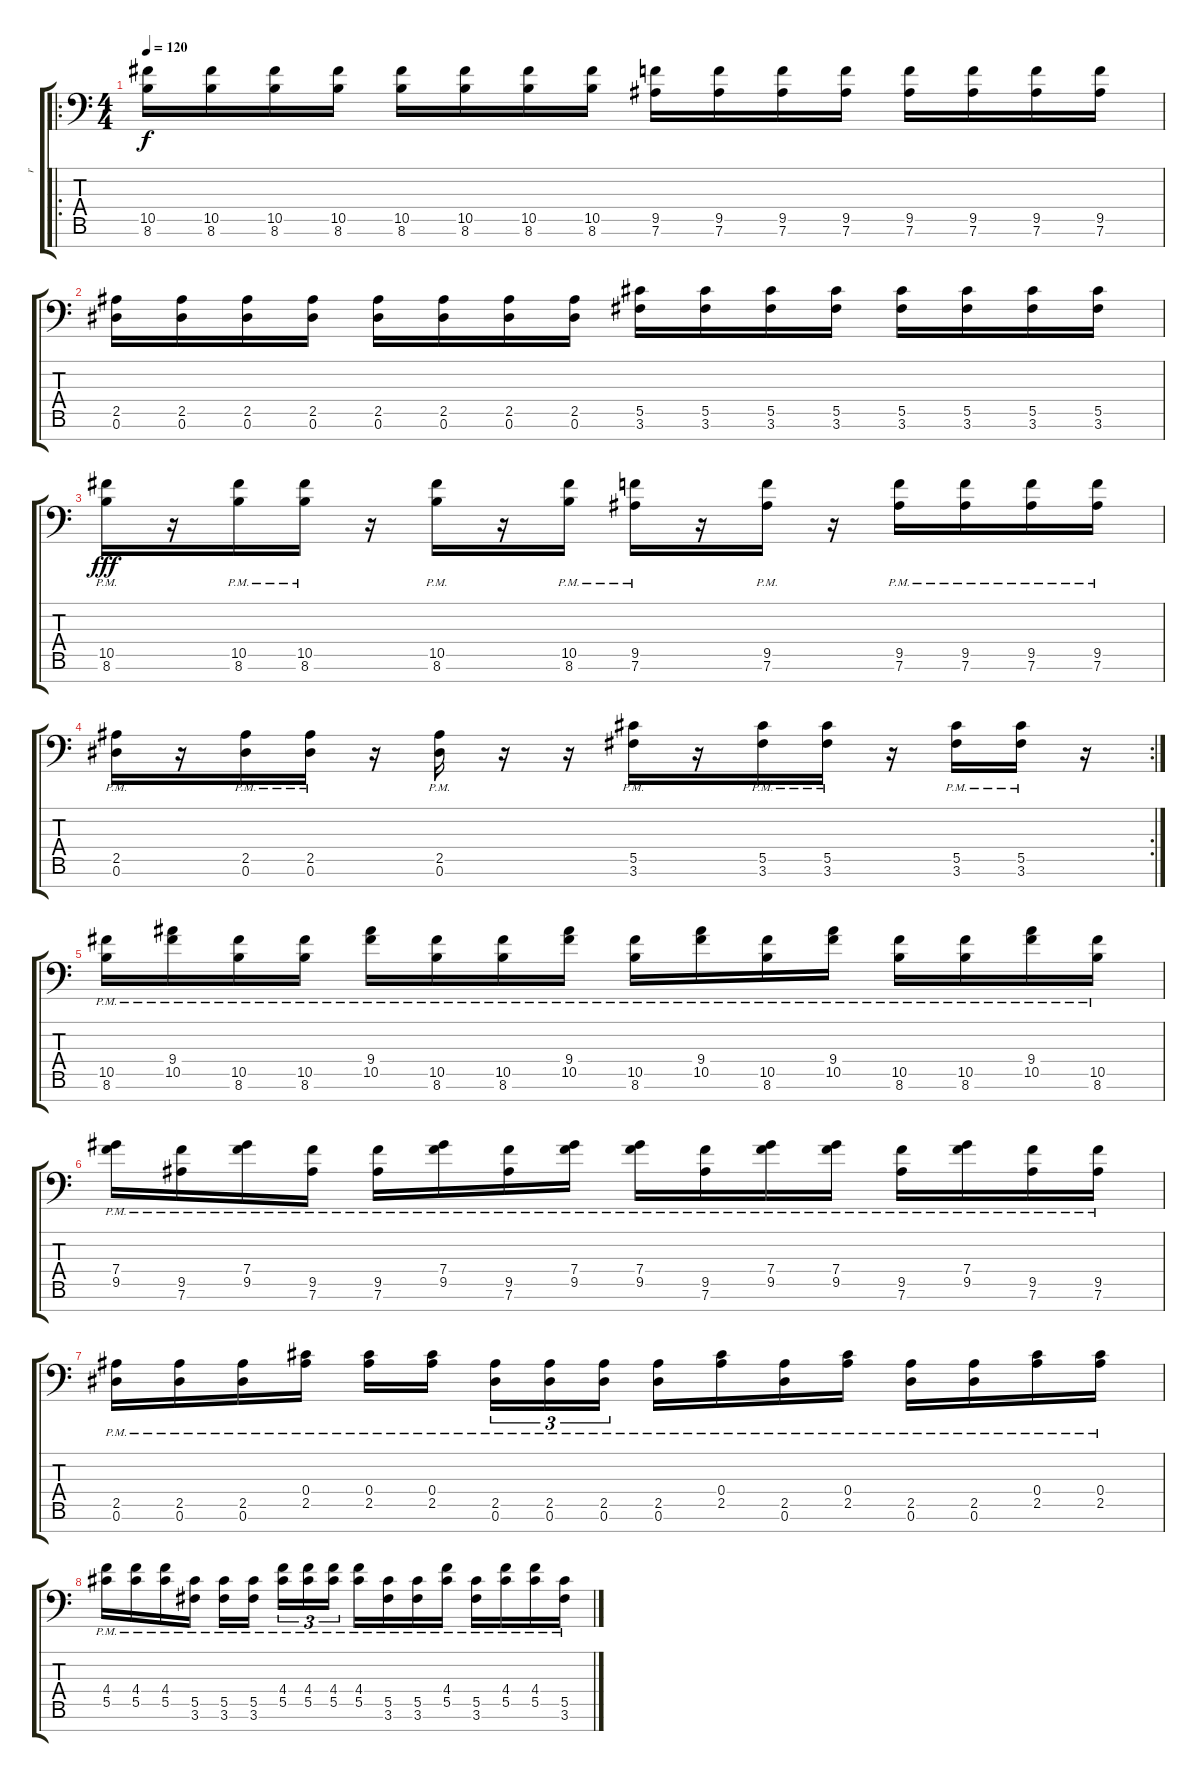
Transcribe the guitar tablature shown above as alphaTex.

\track ("r" "r") {instrument distortionguitar}
\staff {score tabs}
\tuning (Eb4 Bb3 Gb3 Db3 Ab2 Eb2 Ab1) {hide}
\ro
\ts (4 4)
\tempo 120
\clef f4
\ks c
(10.5 8.6).16{dy f} (10.5 8.6).16 (10.5 8.6).16 (10.5 8.6).16 (10.5 8.6).16 (10.5 8.6).16 (10.5 8.6).16 (10.5 8.6).16 (9.5 7.6).16 (9.5 7.6).16 (9.5 7.6).16 (9.5 7.6).16 (9.5 7.6).16 (9.5 7.6).16 (9.5 7.6).16 (9.5 7.6).16 |
(2.5 0.6).16 (2.5 0.6).16 (2.5 0.6).16 (2.5 0.6).16 (2.5 0.6).16 (2.5 0.6).16 (2.5 0.6).16 (2.5 0.6).16 (5.5 3.6).16 (5.5 3.6).16 (5.5 3.6).16 (5.5 3.6).16 (5.5 3.6).16 (5.5 3.6).16 (5.5 3.6).16 (5.5 3.6).16 |
(10.5{pm} 8.6{pm}).16{dy fff} r.16 (10.5{pm} 8.6{pm}).16 (10.5{pm} 8.6{pm}).16 r.16 (10.5{pm} 8.6{pm}).16 r.16 (10.5{pm} 8.6{pm}).16 (9.5{pm} 7.6{pm}).16 r.16 (9.5{pm} 7.6{pm}).16 r.16 (9.5{pm} 7.6{pm}).16 (9.5{pm} 7.6{pm}).16 (9.5{pm} 7.6{pm}).16 (9.5{pm} 7.6{pm}).16 |
\rc 2
(2.5{pm} 0.6{pm}).16 r.16 (2.5{pm} 0.6{pm}).16 (2.5{pm} 0.6{pm}).16 r.16 (2.5{pm} 0.6{pm}).16 r.16 r.16 (5.5{pm} 3.6{pm}).16 r.16 (5.5{pm} 3.6{pm}).16 (5.5{pm} 3.6{pm}).16 r.16 (5.5{pm} 3.6{pm}).16 (5.5{pm} 3.6{pm}).16 r.16 |
(10.5{pm} 8.6{pm}).16 (9.4{pm} 10.5{pm}).16 (10.5{pm} 8.6{pm}).16 (10.5{pm} 8.6{pm}).16 (9.4{pm} 10.5{pm}).16 (10.5{pm} 8.6{pm}).16 (10.5{pm} 8.6{pm}).16 (9.4{pm} 10.5{pm}).16 (10.5{pm} 8.6{pm}).16 (9.4{pm} 10.5{pm}).16 (10.5{pm} 8.6{pm}).16 (9.4{pm} 10.5{pm}).16 (10.5{pm} 8.6{pm}).16 (10.5{pm} 8.6{pm}).16 (9.4{pm} 10.5{pm}).16 (10.5{pm} 8.6{pm}).16 |
(7.4{pm} 9.5{pm}).16 (9.5{pm} 7.6{pm}).16 (7.4{pm} 9.5{pm}).16 (9.5{pm} 7.6{pm}).16 (9.5{pm} 7.6{pm}).16 (7.4{pm} 9.5{pm}).16 (9.5{pm} 7.6{pm}).16 (7.4{pm} 9.5{pm}).16 (7.4{pm} 9.5{pm}).16 (9.5{pm} 7.6{pm}).16 (7.4{pm} 9.5{pm}).16 (7.4{pm} 9.5{pm}).16 (9.5{pm} 7.6{pm}).16 (7.4{pm} 9.5{pm}).16 (9.5{pm} 7.6{pm}).16 (9.5{pm} 7.6{pm}).16 |
(2.5{pm} 0.6{pm}).16 (2.5{pm} 0.6{pm}).16 (2.5{pm} 0.6{pm}).16 (0.4{pm} 2.5{pm}).16 (0.4{pm} 2.5{pm}).16 (0.4{pm} 2.5{pm}).16{beam splitsecondary} (2.5{pm} 0.6{pm}).16{tu (3 2)} (2.5{pm} 0.6{pm}).16{tu (3 2)} (2.5{pm} 0.6{pm}).16{tu (3 2)} (2.5{pm} 0.6{pm}).16 (0.4{pm} 2.5{pm}).16 (2.5{pm} 0.6{pm}).16 (0.4{pm} 2.5{pm}).16 (2.5{pm} 0.6{pm}).16 (2.5{pm} 0.6{pm}).16 (0.4{pm} 2.5{pm}).16 (0.4{pm} 2.5{pm}).16 |
(4.4{pm} 5.5{pm}).16 (4.4{pm} 5.5{pm}).16 (4.4{pm} 5.5{pm}).16 (5.5{pm} 3.6{pm}).16 (5.5{pm} 3.6{pm}).16 (5.5{pm} 3.6{pm}).16{beam splitsecondary} (4.4{pm} 5.5{pm}).16{tu (3 2)} (4.4{pm} 5.5{pm}).16{tu (3 2)} (4.4{pm} 5.5{pm}).16{tu (3 2)} (4.4{pm} 5.5{pm}).16 (5.5{pm} 3.6{pm}).16 (5.5{pm} 3.6{pm}).16 (4.4{pm} 5.5{pm}).16 (5.5{pm} 3.6{pm}).16 (4.4{pm} 5.5{pm}).16 (4.4{pm} 5.5{pm}).16 (5.5{pm} 3.6{pm}).16
